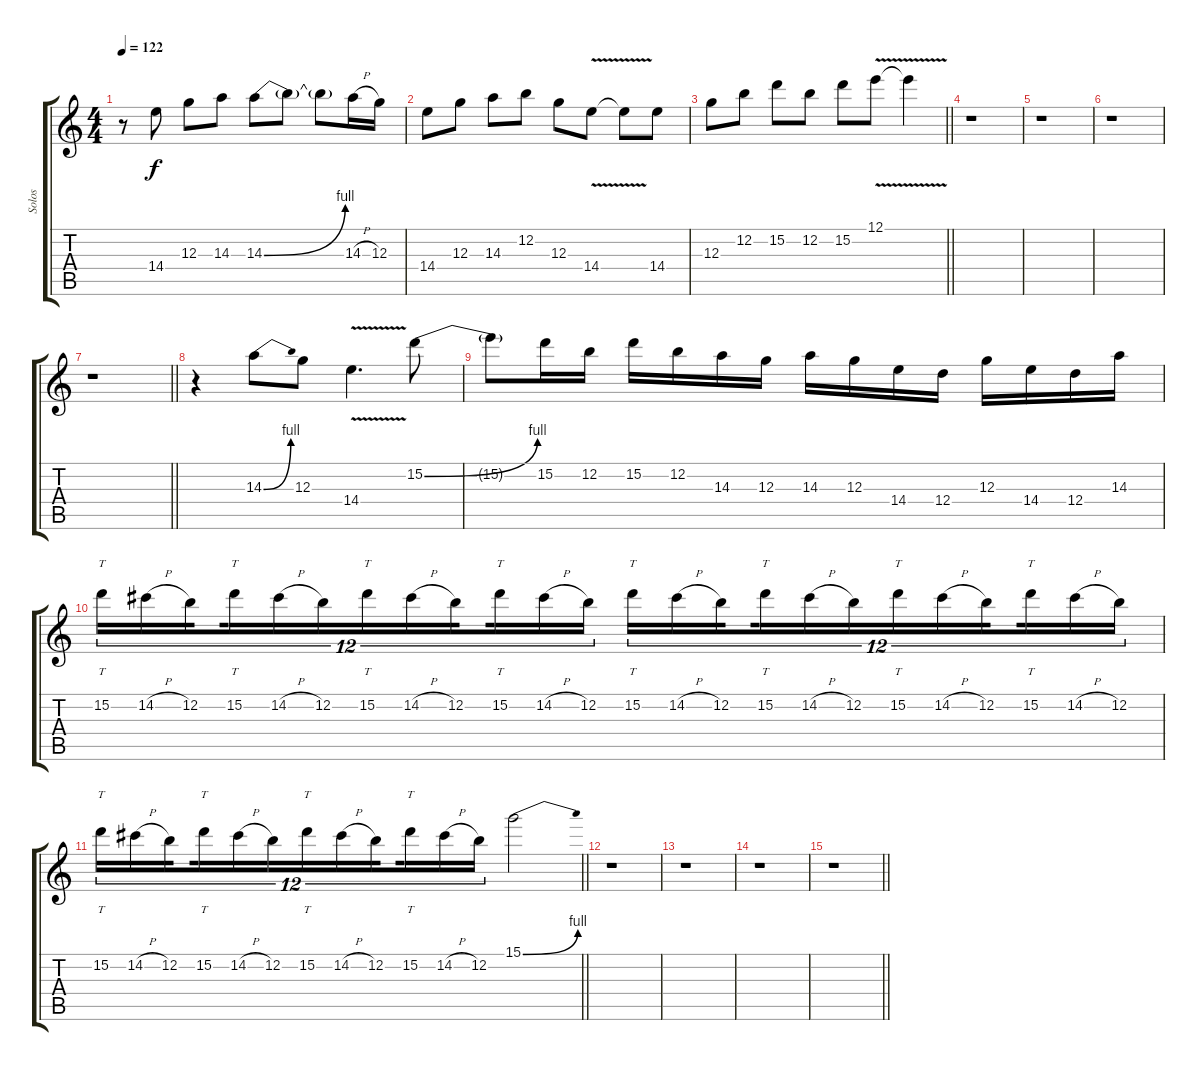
\track ("Solos" "Solos") {instrument distortionguitar}
\staff {score tabs}
\tuning (E4 B3 G3 D3 A2 E2) {hide}
\ts (4 4)
\tempo 122
\clef g2
\ks c
r.8{dy f} 14.4.8 12.3.8 14.3.8 14.3{be (bend 0 0 60 4)}.8 14.3{t}.8 14.3{t}.8 14.3{h}.16 12.3.16 |
14.4.8 12.3.8 14.3.8 12.2.8 12.3.8 14.4{v}.8 14.4{t}.8 14.4.8 |
\barLineRight lightlight
12.3.8 12.2.8 15.2.8 12.2.8 15.2.8 12.1{v}.8 12.1{t}.4 |
r.1 |
r.1 |
r.1 |
\barLineRight lightlight
r.1 |
r.4 14.3{be (bend 0 0 60 4)}.8 12.3.8 14.4{v}.4{d} 15.2{be (bend 0 0 60 4)}.8 |
15.2{t}.8 15.2.16 12.2.16 15.2.16 12.2.16 14.3.16 12.3.16 14.3.16 12.3.16 14.4.16 12.4.16 12.3.16 14.4.16 12.4.16 14.3.16 |
15.2.16{tt tu (12 8)} 14.2{h}.16{tu (12 8)} 12.2.16{tu (12 8) beam splitsecondary} 15.2.16{tt tu (12 8)} 14.2{h}.16{tu (12 8)} 12.2.16{tu (12 8)} 15.2.16{tt tu (12 8)} 14.2{h}.16{tu (12 8)} 12.2.16{tu (12 8) beam splitsecondary} 15.2.16{tt tu (12 8)} 14.2{h}.16{tu (12 8)} 12.2.16{tu (12 8)} 15.2.16{tt tu (12 8)} 14.2{h}.16{tu (12 8)} 12.2.16{tu (12 8) beam splitsecondary} 15.2.16{tt tu (12 8)} 14.2{h}.16{tu (12 8)} 12.2.16{tu (12 8)} 15.2.16{tt tu (12 8)} 14.2{h}.16{tu (12 8)} 12.2.16{tu (12 8) beam splitsecondary} 15.2.16{tt tu (12 8)} 14.2{h}.16{tu (12 8)} 12.2.16{tu (12 8)} |
\barLineRight lightlight
15.2.16{tt tu (12 8)} 14.2{h}.16{tu (12 8)} 12.2.16{tu (12 8) beam splitsecondary} 15.2.16{tt tu (12 8)} 14.2{h}.16{tu (12 8)} 12.2.16{tu (12 8)} 15.2.16{tt tu (12 8)} 14.2{h}.16{tu (12 8)} 12.2.16{tu (12 8) beam splitsecondary} 15.2.16{tt tu (12 8)} 14.2{h}.16{tu (12 8)} 12.2.16{tu (12 8)} 15.1{be (bend 0 0 60 4)}.2 |
r.1 |
r.1 |
r.1 |
\barLineRight lightlight
r.1
